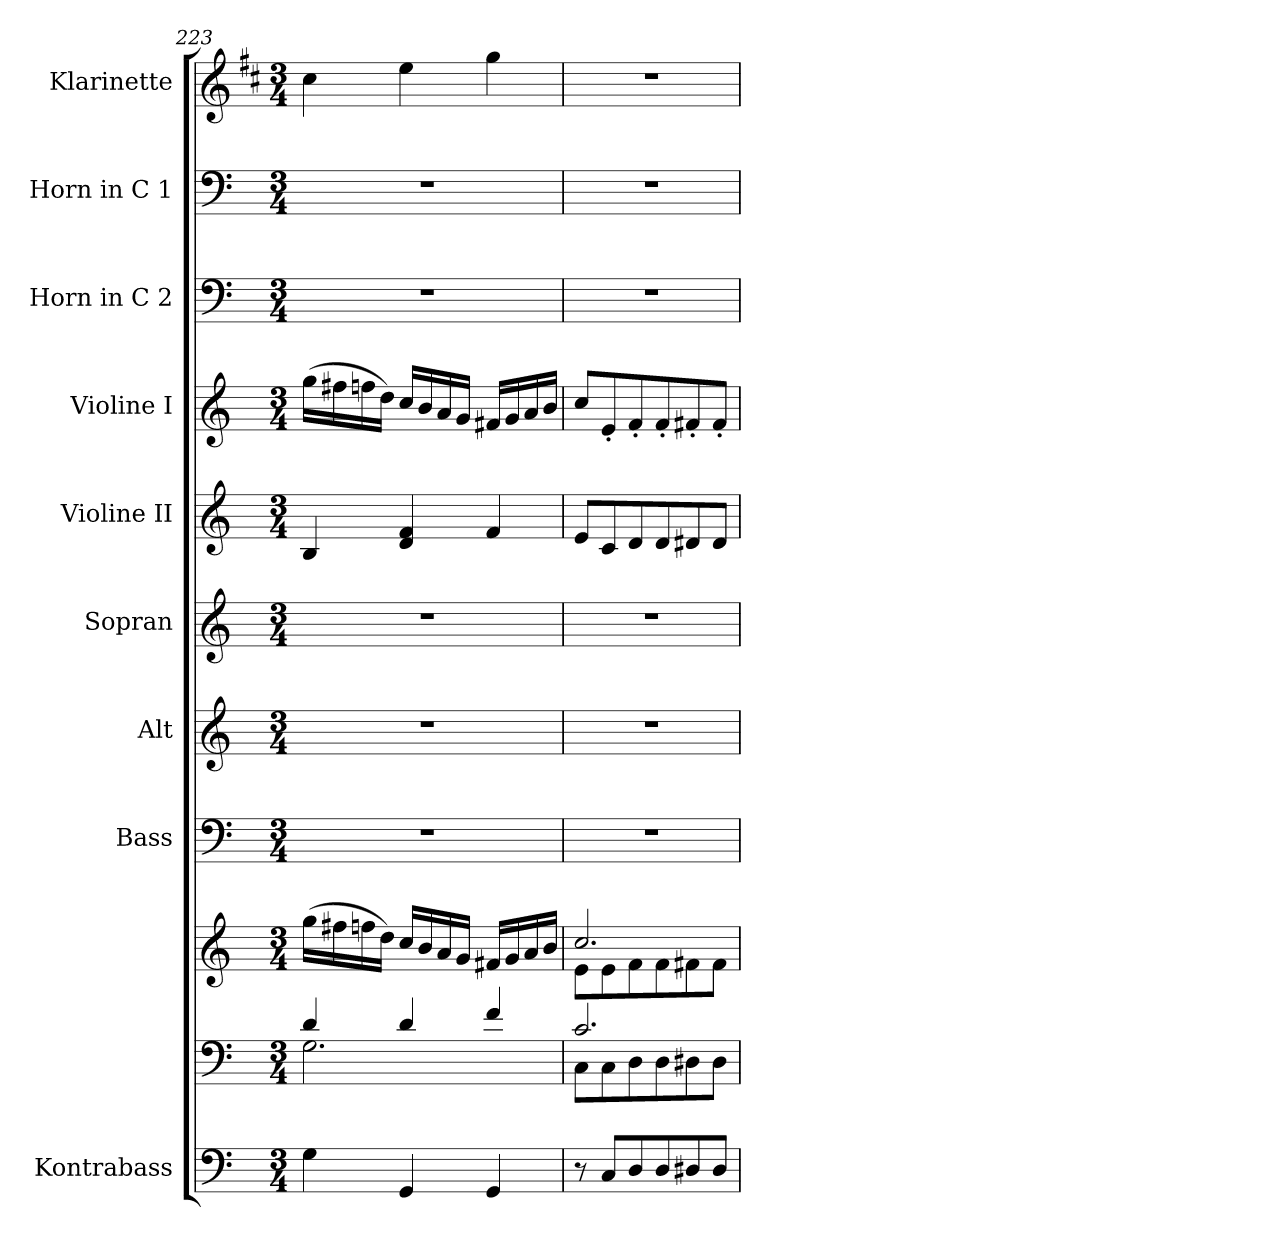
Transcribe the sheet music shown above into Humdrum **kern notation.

**kern	**kern	**kern	**kern	**kern	**kern	**kern	**kern	**kern	**kern	**kern
*part10	*part9	*part9	*part8	*part7	*part6	*part5	*part4	*part3	*part2	*part1
*staff11	*staff10	*staff9	*staff8	*staff7	*staff6	*staff5	*staff4	*staff3	*staff2	*staff1
*I"Kontrabass	*	*	*I"Bass	*I"Alt	*I"Sopran	*I"Violine II	*I"Violine I	*I"Horn in C 2	*I"Horn in C 1	*I"Klarinette
*I'Kb.	*	*	*I'B.	*I'A.	*I'S.	*I'Vl. II	*I'Vl. I	*I'Horn 2	*I'Horn 1	*I'Kl.
*clefF4	*clefF4	*clefG2	*clefF4	*clefG2	*clefG2	*clefG2	*clefG2	*clefF4	*clefF4	*clefG2
*ITrd7c12	*	*	*	*	*	*	*	*	*	*ITrd1c2
*k[]	*k[]	*k[]	*k[]	*k[]	*k[]	*k[]	*k[]	*k[]	*k[]	*k[]
*C:	*C:	*C:	*C:	*C:	*C:	*C:	*C:	*C:	*C:	*C:
*M3/4	*M3/4	*M3/4	*M3/4	*M3/4	*M3/4	*M3/4	*M3/4	*M3/4	*M3/4	*M3/4
=223	=223	=223	=223	=223	=223	=223	=223	=223	=223	=223
*	*^	*	*	*	*	*	*	*	*	*
4GG\	4d/	2.G\	(>16gg\LL	2.r	2.r	2.r	4B/	(>16gg\LL	2.r	2.r	4b\
.	.	.	16ff#X\	.	.	.	.	16ff#X\	.	.	.
.	.	.	16ffn\	.	.	.	.	16ffn\	.	.	.
.	.	.	16dd\JJ)	.	.	.	.	16dd\JJ)	.	.	.
4GGG/	4d/	.	16cc/LL	.	.	.	4d/ 4f/	16cc/LL	.	.	4dd\
.	.	.	16b/	.	.	.	.	16b/	.	.	.
.	.	.	16a/	.	.	.	.	16a/	.	.	.
.	.	.	16g/JJ	.	.	.	.	16g/JJ	.	.	.
4GGG/	4f/	.	16f#X/LL	.	.	.	4f/	16f#X/LL	.	.	4ff\
.	.	.	16g/	.	.	.	.	16g/	.	.	.
.	.	.	16a/	.	.	.	.	16a/	.	.	.
.	.	.	16b/JJ	.	.	.	.	16b/JJ	.	.	.
=224	=224	=224	=224	=224	=224	=224	=224	=224	=224	=224	=224
*	*	*	*^	*	*	*	*	*	*	*	*
8r	2.c/	8C\L	2.cc/	8e\L	2.r	2.r	2.r	8e/L	8cc/L	2.r	2.r	2.r
8CC/L	.	8C\	.	8e\	.	.	.	8c/	8e'</	.	.	.
8DD/	.	8D\	.	8f\	.	.	.	8d/	8f'</	.	.	.
8DD/	.	8D\	.	8f\	.	.	.	8d/	8f'</	.	.	.
8DD#X/	.	8D#X\	.	8f#X\	.	.	.	8d#X/	8f#X'</	.	.	.
8DD#/J	.	8D#\J	.	8f#\J	.	.	.	8d#/J	8f#'</J	.	.	.
*	*v	*v	*	*	*	*	*	*	*	*	*	*
*	*	*v	*v	*	*	*	*	*	*	*	*
=	=	=	=	=	=	=	=	=	=	=
*-	*-	*-	*-	*-	*-	*-	*-	*-	*-	*-
